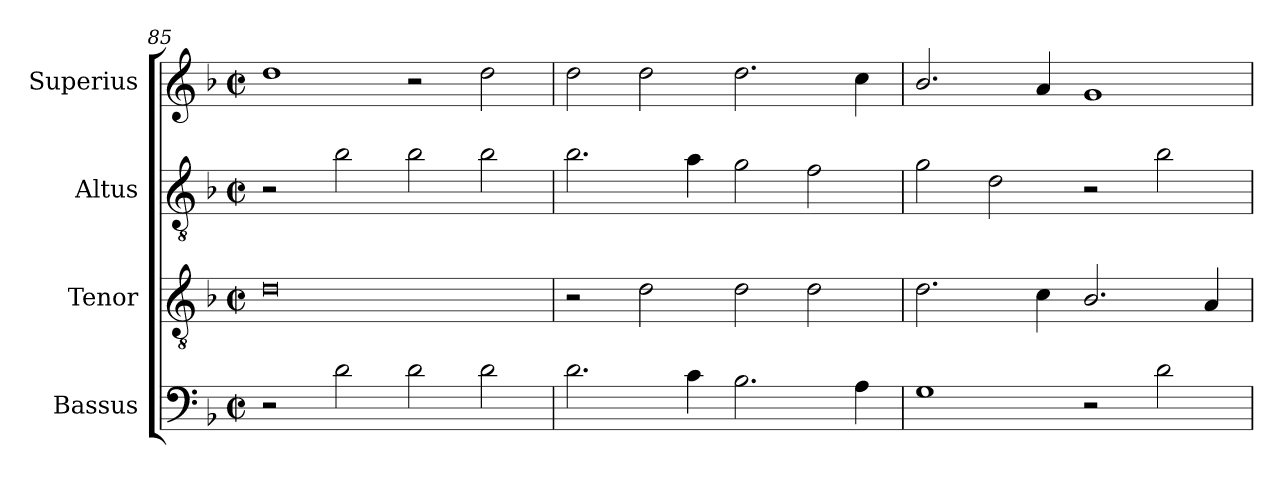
**kern	**kern	**kern	**kern
*part4	*part3	*part2	*part1
*staff4	*staff3	*staff2	*staff1
*I"Bassus	*I"Tenor	*I"Altus	*I"Superius
*I'B.	*I'T.	*	*I'S.
*clefF4	*clefGv2	*clefGv2	*clefG2
*	*ITrd7c12	*ITrd7c12	*
*k[b-]	*k[b-]	*k[b-]	*k[b-]
*F:	*F:	*F:	*F:
*M2/2	*M2/2	*M2/2	*M2/2
*met(c|)	*met(c|)	*met(c|)	*met(c|)
=85	=85	=85	=85
2r	0Di	2r	1ddi
2di\	.	2B-i\	.
2di\	.	2B-i\	2r
2di\	.	2B-i\	2ddi\
=86	=86	=86	=86
2.di\	2r	2.B-i\	2ddi\
.	2Di\	.	2ddi\
4ci\	.	4Ai\	.
2.B-i\	2Di\	2Gi\	2.ddi\
.	2Di\	2Fi\	.
4Ai\	.	.	4cci\
=87	=87	=87	=87
1Gi	2.Di\	2Gi\	2.b-i/
.	.	2Di\	.
.	4Ci\	.	4ai/
2r	2.BB-i/	2r	1gi
2di\	.	2B-i\	.
.	4AAi/	.	.
=	=	=	=
*-	*-	*-	*-
